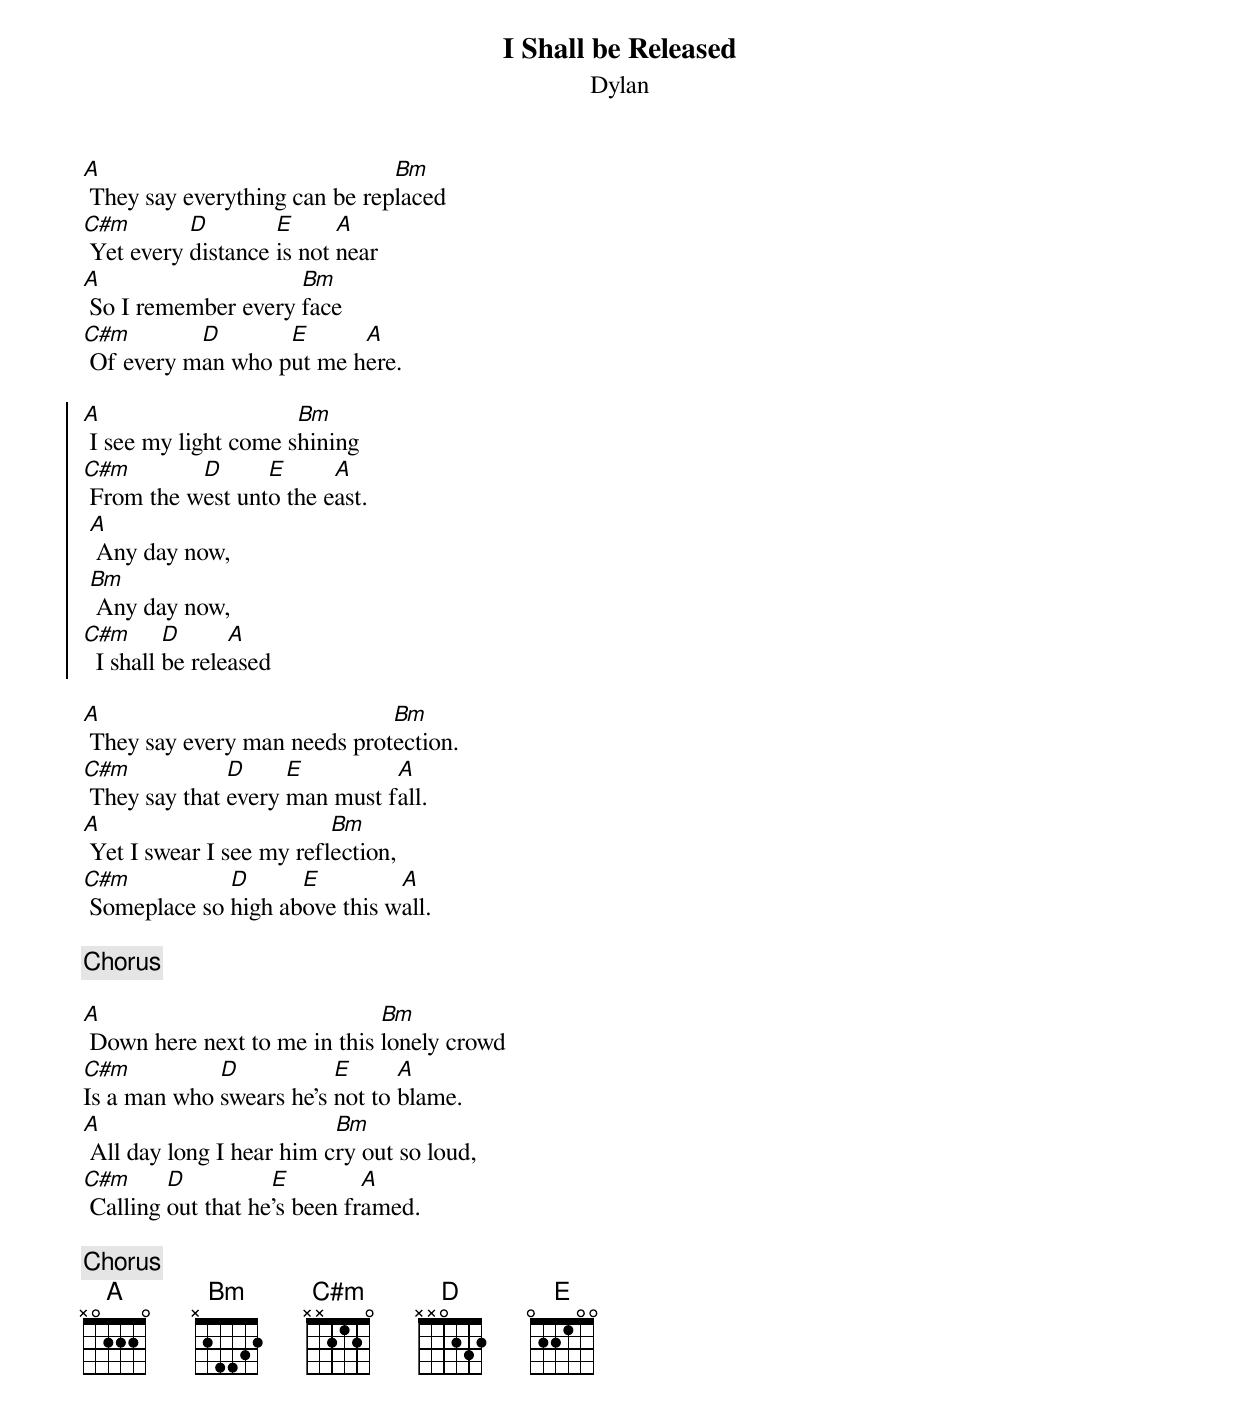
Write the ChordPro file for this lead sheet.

{title: I Shall be Released}
{subtitle: Dylan}

{sov}
[A] They say everything can be rep[Bm]laced
[C#m] Yet every [D]distance [E]is not [A]near
[A] So I remember every [Bm]face
[C#m] Of every m[D]an who p[E]ut me h[A]ere.
{eov}

{soc}
[A] I see my light come s[Bm]hining
[C#m] From the w[D]est unt[E]o the e[A]ast.
 [A] Any day now,
 [Bm] Any day now,
[C#m]  I shall [D]be rele[A]ased
{eoc}

{sov}
[A] They say every man needs prot[Bm]ection.
[C#m] They say that [D]every [E]man must f[A]all.
[A] Yet I swear I see my refl[Bm]ection,
[C#m] Someplace so [D]high ab[E]ove this w[A]all.
{eov}

{chorus}

{sov}
[A] Down here next to me in this [Bm]lonely crowd
[C#m]Is a man who [D]swears he's [E]not to [A]blame.
[A] All day long I hear him c[Bm]ry out so loud,
[C#m] Calling [D]out that he[E]'s been fr[A]amed.
{eov}

{chorus}
